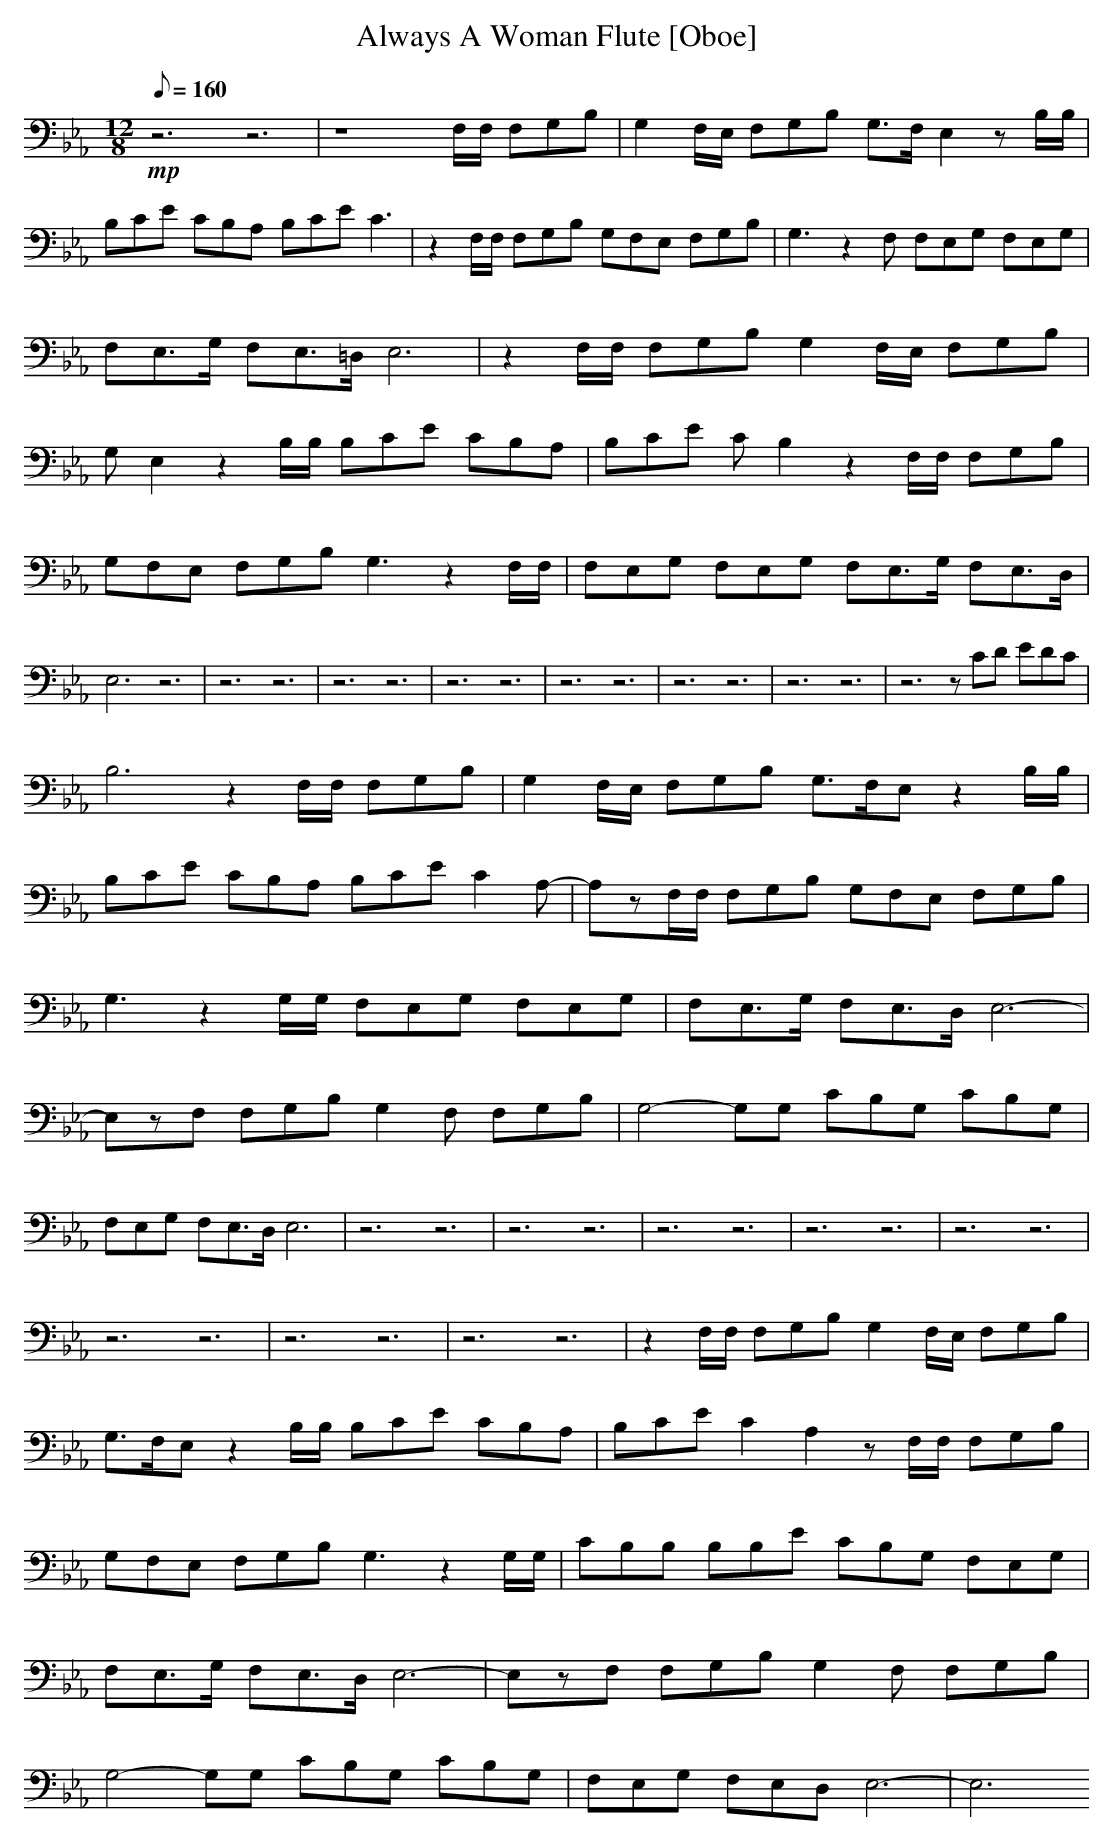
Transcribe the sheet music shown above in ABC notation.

X:1
T:Always A Woman Flute [Oboe]
M:12/8
L:1/8
Q:1/8=160
K:Eb
+mp+ z6- z6|z8F,/2F,/2 F,G,B,|G,2F,/2E,/2 F,G,B, G,3/2F,/2E,2zB,/2B,/2|
B,CE CB,A, B,CE C3| z2F,/2F,/2 F,G,B, G,F,E, F,G,B,|G,3 z2F, F,E,G, F,E,G,|
F,E,3/2G,/2 F,E,3/2=D,/2 E,6|z2F,/2F,/2 F,G,B, G,2F,/2E,/2 F,G,B,|
G,E,2 z2B,/2B,/2 B,CE CB,A,|B,CE CB,2 z2F,/2F,/2 F,G,B,|
G,F,E, F,G,B, G,3 z2F,/2F,/2|F,E,G, F,E,G, F,E,3/2G,/2 F,E,3/2D,/2|
E,6 z6|z6- z6|z6- z6|z6- z6| z6- z6|z6- z6|z6- z6|z6 zCD EDC|
B,6 z2F,/2F,/2 F,G,B,|G,2F,/2E,/2 F,G,B, G,3/2F,/2E, z2B,/2B,/2|
B,CE CB,A, B,CE C2A,-|A,zF,/2F,/2 F,G,B, G,F,E, F,G,B,|
G,3 z2G,/2G,/2 F,E,G, F,E,G,|F,E,3/2G,/2 F,E,3/2D,/2 E,6-|
E,zF, F,G,B, G,2F, F,G,B,|G,4-G,G, CB,G, CB,G,|
F,E,G, F,E,3/2D,/2 E,6|z6- z6|z6- z6|z6- z6| z6- z6|z6- z6|
z6- z6|z6- z6| z6- z6|z2F,/2F,/2 F,G,B, G,2F,/2E,/2 F,G,B,|
G,3/2F,/2E, z2B,/2B,/2 B,CE CB,A,|B,CE C2A,2zF,/2F,/2 F,G,B,|
G,F,E, F,G,B, G,3 z2G,/2G,/2|CB,B, B,B,E CB,G, F,E,G,|
F,E,3/2G,/2 F,E,3/2D,/2 E,6-|E,zF, F,G,B, G,2F, F,G,B,|
G,4-G,G, CB,G, CB,G,|F,E,G, F,E,D, E,6-|E,6
